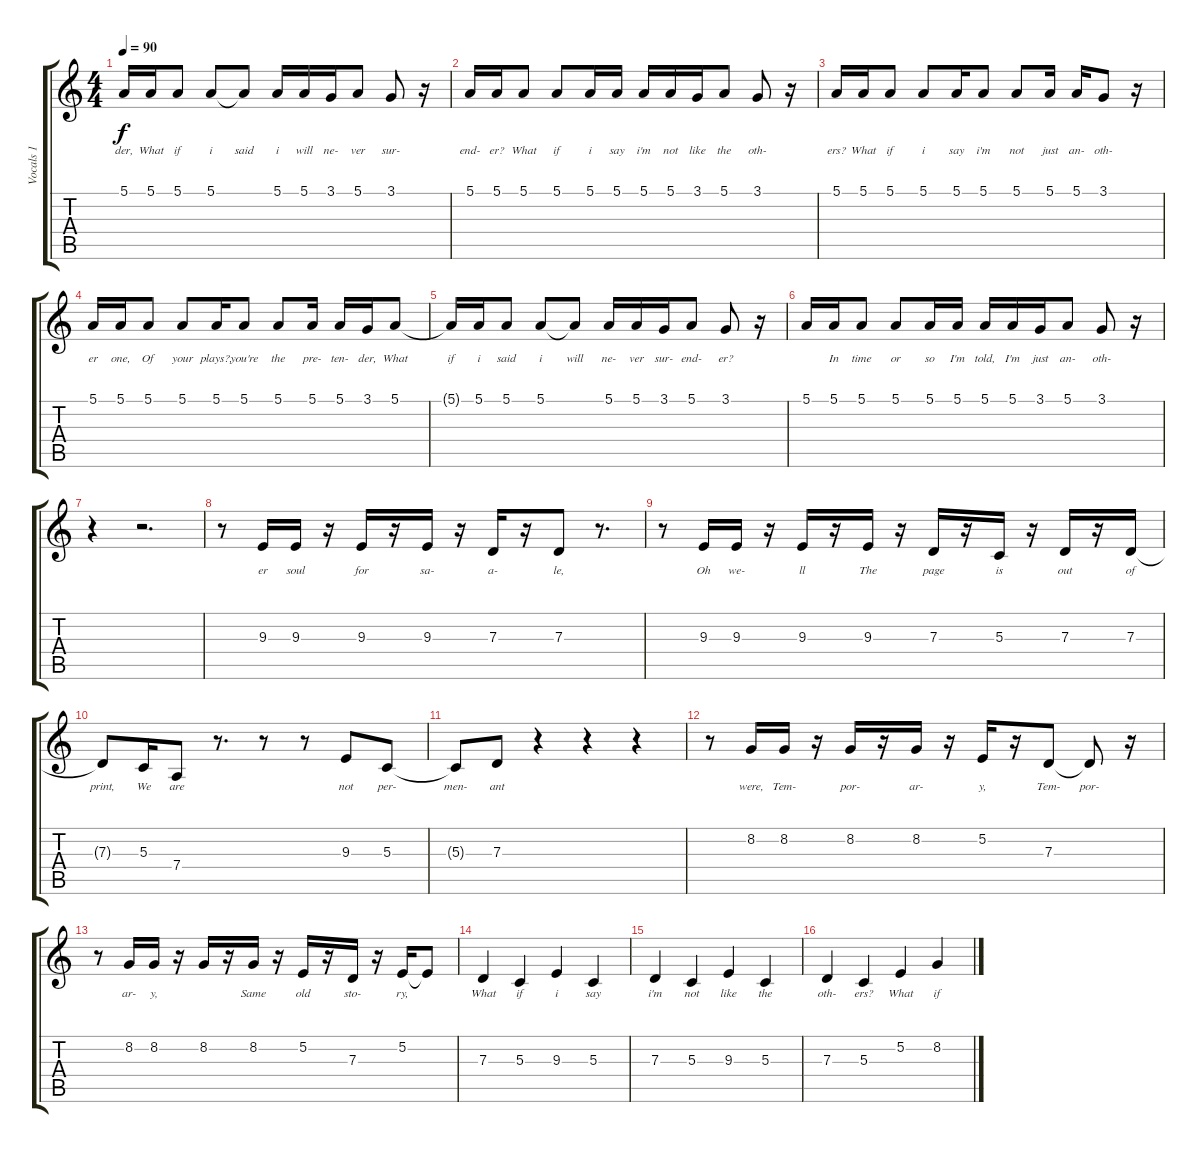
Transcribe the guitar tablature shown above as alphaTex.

\track ("Vocals 1" "Vocals 1") {instrument flute}
\staff {score tabs}
\tuning (E4 B3 G3 D3 A2 E2) {hide}
\ts (4 4)
\tempo 90
\clef g2
\ks c
5.1{t}.16{lyrics (0 "der,") lyrics (1 "") lyrics (2 "") lyrics (3 "") lyrics (4 "") dy f} 5.1.16{lyrics (0 "What") lyrics (1 "") lyrics (2 "") lyrics (3 "") lyrics (4 "")} 5.1.8{lyrics (0 "if") lyrics (1 "") lyrics (2 "") lyrics (3 "") lyrics (4 "")} 5.1.8{lyrics (0 "i") lyrics (1 "") lyrics (2 "") lyrics (3 "") lyrics (4 "")} 5.1{t}.8{lyrics (0 "said") lyrics (1 "") lyrics (2 "") lyrics (3 "") lyrics (4 "")} 5.1.16{lyrics (0 "i") lyrics (1 "") lyrics (2 "") lyrics (3 "") lyrics (4 "")} 5.1.16{lyrics (0 "will") lyrics (1 "") lyrics (2 "") lyrics (3 "") lyrics (4 "")} 3.1.16{lyrics (0 "ne-") lyrics (1 "") lyrics (2 "") lyrics (3 "") lyrics (4 "")} 5.1.8{lyrics (0 "ver") lyrics (1 "") lyrics (2 "") lyrics (3 "") lyrics (4 "")} 3.1.8{lyrics (0 "sur-") lyrics (1 "") lyrics (2 "") lyrics (3 "") lyrics (4 "")} r.16 |
5.1.16{lyrics (0 "end-") lyrics (1 "") lyrics (2 "") lyrics (3 "") lyrics (4 "")} 5.1.16{lyrics (0 "er?") lyrics (1 "") lyrics (2 "") lyrics (3 "") lyrics (4 "")} 5.1.8{lyrics (0 "What") lyrics (1 "") lyrics (2 "") lyrics (3 "") lyrics (4 "")} 5.1.8{lyrics (0 "if") lyrics (1 "") lyrics (2 "") lyrics (3 "") lyrics (4 "")} 5.1.16{lyrics (0 "i") lyrics (1 "") lyrics (2 "") lyrics (3 "") lyrics (4 "")} 5.1.16{lyrics (0 "say") lyrics (1 "") lyrics (2 "") lyrics (3 "") lyrics (4 "")} 5.1.16{lyrics (0 "i'm") lyrics (1 "") lyrics (2 "") lyrics (3 "") lyrics (4 "")} 5.1.16{lyrics (0 "not") lyrics (1 "") lyrics (2 "") lyrics (3 "") lyrics (4 "")} 3.1.16{lyrics (0 "like") lyrics (1 "") lyrics (2 "") lyrics (3 "") lyrics (4 "")} 5.1.8{lyrics (0 "the") lyrics (1 "") lyrics (2 "") lyrics (3 "") lyrics (4 "")} 3.1.8{lyrics (0 "oth-") lyrics (1 "") lyrics (2 "") lyrics (3 "") lyrics (4 "")} r.16 |
5.1.16{lyrics (0 "ers?") lyrics (1 "") lyrics (2 "") lyrics (3 "") lyrics (4 "")} 5.1.16{lyrics (0 "What") lyrics (1 "") lyrics (2 "") lyrics (3 "") lyrics (4 "")} 5.1.8{lyrics (0 "if") lyrics (1 "") lyrics (2 "") lyrics (3 "") lyrics (4 "")} 5.1.8{lyrics (0 "i") lyrics (1 "") lyrics (2 "") lyrics (3 "") lyrics (4 "")} 5.1.16{lyrics (0 "say") lyrics (1 "") lyrics (2 "") lyrics (3 "") lyrics (4 "")} 5.1.8{lyrics (0 "i'm") lyrics (1 "") lyrics (2 "") lyrics (3 "") lyrics (4 "")} 5.1.8{lyrics (0 "not") lyrics (1 "") lyrics (2 "") lyrics (3 "") lyrics (4 "")} 5.1.16{lyrics (0 "just") lyrics (1 "") lyrics (2 "") lyrics (3 "") lyrics (4 "")} 5.1.16{lyrics (0 "an-") lyrics (1 "") lyrics (2 "") lyrics (3 "") lyrics (4 "")} 3.1.8{lyrics (0 "oth-") lyrics (1 "") lyrics (2 "") lyrics (3 "") lyrics (4 "")} r.16 |
5.1.16{lyrics (0 "er") lyrics (1 "") lyrics (2 "") lyrics (3 "") lyrics (4 "")} 5.1.16{lyrics (0 "one,") lyrics (1 "") lyrics (2 "") lyrics (3 "") lyrics (4 "")} 5.1.8{lyrics (0 "Of") lyrics (1 "") lyrics (2 "") lyrics (3 "") lyrics (4 "")} 5.1.8{lyrics (0 "your") lyrics (1 "") lyrics (2 "") lyrics (3 "") lyrics (4 "")} 5.1.16{lyrics (0 "plays?,") lyrics (1 "") lyrics (2 "") lyrics (3 "") lyrics (4 "")} 5.1.8{lyrics (0 "you're") lyrics (1 "") lyrics (2 "") lyrics (3 "") lyrics (4 "")} 5.1.8{lyrics (0 "the") lyrics (1 "") lyrics (2 "") lyrics (3 "") lyrics (4 "")} 5.1.16{lyrics (0 "pre-") lyrics (1 "") lyrics (2 "") lyrics (3 "") lyrics (4 "")} 5.1.16{lyrics (0 "ten-") lyrics (1 "") lyrics (2 "") lyrics (3 "") lyrics (4 "")} 3.1.16{lyrics (0 "der,") lyrics (1 "") lyrics (2 "") lyrics (3 "") lyrics (4 "")} 5.1.8{lyrics (0 "What") lyrics (1 "") lyrics (2 "") lyrics (3 "") lyrics (4 "")} |
5.1{t}.16{lyrics (0 "if") lyrics (1 "") lyrics (2 "") lyrics (3 "") lyrics (4 "")} 5.1.16{lyrics (0 "i") lyrics (1 "") lyrics (2 "") lyrics (3 "") lyrics (4 "")} 5.1.8{lyrics (0 "said") lyrics (1 "") lyrics (2 "") lyrics (3 "") lyrics (4 "")} 5.1.8{lyrics (0 "i") lyrics (1 "") lyrics (2 "") lyrics (3 "") lyrics (4 "")} 5.1{t}.8{lyrics (0 "will") lyrics (1 "") lyrics (2 "") lyrics (3 "") lyrics (4 "")} 5.1.16{lyrics (0 "ne-") lyrics (1 "") lyrics (2 "") lyrics (3 "") lyrics (4 "")} 5.1.16{lyrics (0 "ver") lyrics (1 "") lyrics (2 "") lyrics (3 "") lyrics (4 "")} 3.1.16{lyrics (0 "sur-") lyrics (1 "") lyrics (2 "") lyrics (3 "") lyrics (4 "")} 5.1.8{lyrics (0 "end-") lyrics (1 "") lyrics (2 "") lyrics (3 "") lyrics (4 "")} 3.1.8{lyrics (0 "er?") lyrics (1 "") lyrics (2 "") lyrics (3 "") lyrics (4 "")} r.16 |
5.1.16{lyrics (0 "") lyrics (1 "") lyrics (2 "") lyrics (3 "") lyrics (4 "")} 5.1.16{lyrics (0 "In") lyrics (1 "") lyrics (2 "") lyrics (3 "") lyrics (4 "")} 5.1.8{lyrics (0 "time") lyrics (1 "") lyrics (2 "") lyrics (3 "") lyrics (4 "")} 5.1.8{lyrics (0 "or") lyrics (1 "") lyrics (2 "") lyrics (3 "") lyrics (4 "")} 5.1.16{lyrics (0 "so") lyrics (1 "") lyrics (2 "") lyrics (3 "") lyrics (4 "")} 5.1.16{lyrics (0 "I'm") lyrics (1 "") lyrics (2 "") lyrics (3 "") lyrics (4 "")} 5.1.16{lyrics (0 "told,") lyrics (1 "") lyrics (2 "") lyrics (3 "") lyrics (4 "")} 5.1.16{lyrics (0 "I'm") lyrics (1 "") lyrics (2 "") lyrics (3 "") lyrics (4 "")} 3.1.16{lyrics (0 "just") lyrics (1 "") lyrics (2 "") lyrics (3 "") lyrics (4 "")} 5.1.8{lyrics (0 "an-") lyrics (1 "") lyrics (2 "") lyrics (3 "") lyrics (4 "")} 3.1.8{lyrics (0 "oth-") lyrics (1 "") lyrics (2 "") lyrics (3 "") lyrics (4 "")} r.16 |
r.4 r.2{d} |
r.8 9.3.16{lyrics (0 "er") lyrics (1 "") lyrics (2 "") lyrics (3 "") lyrics (4 "")} 9.3.16{lyrics (0 "soul") lyrics (1 "") lyrics (2 "") lyrics (3 "") lyrics (4 "")} r.16 9.3.16{lyrics (0 "for") lyrics (1 "") lyrics (2 "") lyrics (3 "") lyrics (4 "")} r.16 9.3.16{lyrics (0 "sa-") lyrics (1 "") lyrics (2 "") lyrics (3 "") lyrics (4 "")} r.16 7.3.16{lyrics (0 "a-") lyrics (1 "") lyrics (2 "") lyrics (3 "") lyrics (4 "")} r.16 7.3.8{lyrics (0 "le,") lyrics (1 "") lyrics (2 "") lyrics (3 "") lyrics (4 "")} r.8{d} |
r.8 9.3.16{lyrics (0 "Oh") lyrics (1 "") lyrics (2 "") lyrics (3 "") lyrics (4 "")} 9.3.16{lyrics (0 "we-") lyrics (1 "") lyrics (2 "") lyrics (3 "") lyrics (4 "")} r.16 9.3.16{lyrics (0 "ll") lyrics (1 "") lyrics (2 "") lyrics (3 "") lyrics (4 "")} r.16 9.3.16{lyrics (0 "The") lyrics (1 "") lyrics (2 "") lyrics (3 "") lyrics (4 "")} r.16 7.3.16{lyrics (0 "page") lyrics (1 "") lyrics (2 "") lyrics (3 "") lyrics (4 "")} r.16 5.3.16{lyrics (0 "is") lyrics (1 "") lyrics (2 "") lyrics (3 "") lyrics (4 "")} r.16 7.3.16{lyrics (0 "out") lyrics (1 "") lyrics (2 "") lyrics (3 "") lyrics (4 "")} r.16 7.3.16{lyrics (0 "of") lyrics (1 "") lyrics (2 "") lyrics (3 "") lyrics (4 "")} |
7.3{t}.8{lyrics (0 "print,") lyrics (1 "") lyrics (2 "") lyrics (3 "") lyrics (4 "")} 5.3.16{lyrics (0 "We") lyrics (1 "") lyrics (2 "") lyrics (3 "") lyrics (4 "")} 7.4.8{lyrics (0 "are") lyrics (1 "") lyrics (2 "") lyrics (3 "") lyrics (4 "")} r.8{d} r.8 r.8 9.3.8{lyrics (0 "not") lyrics (1 "") lyrics (2 "") lyrics (3 "") lyrics (4 "")} 5.3.8{lyrics (0 "per-") lyrics (1 "") lyrics (2 "") lyrics (3 "") lyrics (4 "")} |
5.3{t}.8{lyrics (0 "men-") lyrics (1 "") lyrics (2 "") lyrics (3 "") lyrics (4 "")} 7.3.8{lyrics (0 "ant") lyrics (1 "") lyrics (2 "") lyrics (3 "") lyrics (4 "")} r.4 r.4 r.4 |
r.8 8.2.16{lyrics (0 "were,") lyrics (1 "") lyrics (2 "") lyrics (3 "") lyrics (4 "")} 8.2.16{lyrics (0 "Tem-") lyrics (1 "") lyrics (2 "") lyrics (3 "") lyrics (4 "")} r.16 8.2.16{lyrics (0 "por-") lyrics (1 "") lyrics (2 "") lyrics (3 "") lyrics (4 "")} r.16 8.2.16{lyrics (0 "ar-") lyrics (1 "") lyrics (2 "") lyrics (3 "") lyrics (4 "")} r.16 5.2.16{lyrics (0 "y,") lyrics (1 "") lyrics (2 "") lyrics (3 "") lyrics (4 "")} r.16 7.3.8{lyrics (0 "Tem-") lyrics (1 "") lyrics (2 "") lyrics (3 "") lyrics (4 "")} 7.3{t}.8{lyrics (0 "por-") lyrics (1 "") lyrics (2 "") lyrics (3 "") lyrics (4 "")} r.16 |
r.8 8.2.16{lyrics (0 "ar-") lyrics (1 "") lyrics (2 "") lyrics (3 "") lyrics (4 "")} 8.2.16{lyrics (0 "y,") lyrics (1 "") lyrics (2 "") lyrics (3 "") lyrics (4 "")} r.16 8.2.16{lyrics (0 "") lyrics (1 "") lyrics (2 "") lyrics (3 "") lyrics (4 "")} r.16 8.2.16{lyrics (0 "Same") lyrics (1 "") lyrics (2 "") lyrics (3 "") lyrics (4 "")} r.16 5.2.16{lyrics (0 "old") lyrics (1 "") lyrics (2 "") lyrics (3 "") lyrics (4 "")} r.16 7.3.16{lyrics (0 "sto-") lyrics (1 "") lyrics (2 "") lyrics (3 "") lyrics (4 "")} r.16 5.2.16{lyrics (0 "ry,") lyrics (1 "") lyrics (2 "") lyrics (3 "") lyrics (4 "")} 5.2{t}.8{lyrics (0 "") lyrics (1 "") lyrics (2 "") lyrics (3 "") lyrics (4 "")} |
7.3.4{lyrics (0 "What") lyrics (1 "") lyrics (2 "") lyrics (3 "") lyrics (4 "")} 5.3.4{lyrics (0 "if") lyrics (1 "") lyrics (2 "") lyrics (3 "") lyrics (4 "")} 9.3.4{lyrics (0 "i") lyrics (1 "") lyrics (2 "") lyrics (3 "") lyrics (4 "")} 5.3.4{lyrics (0 "say") lyrics (1 "") lyrics (2 "") lyrics (3 "") lyrics (4 "")} |
7.3.4{lyrics (0 "i'm") lyrics (1 "") lyrics (2 "") lyrics (3 "") lyrics (4 "")} 5.3.4{lyrics (0 "not") lyrics (1 "") lyrics (2 "") lyrics (3 "") lyrics (4 "")} 9.3.4{lyrics (0 "like") lyrics (1 "") lyrics (2 "") lyrics (3 "") lyrics (4 "")} 5.3.4{lyrics (0 "the") lyrics (1 "") lyrics (2 "") lyrics (3 "") lyrics (4 "")} |
7.3.4{lyrics (0 "oth-") lyrics (1 "") lyrics (2 "") lyrics (3 "") lyrics (4 "")} 5.3.4{lyrics (0 "ers?") lyrics (1 "") lyrics (2 "") lyrics (3 "") lyrics (4 "")} 5.2.4{lyrics (0 "What") lyrics (1 "") lyrics (2 "") lyrics (3 "") lyrics (4 "")} 8.2.4{lyrics (0 "if") lyrics (1 "") lyrics (2 "") lyrics (3 "") lyrics (4 "")}
